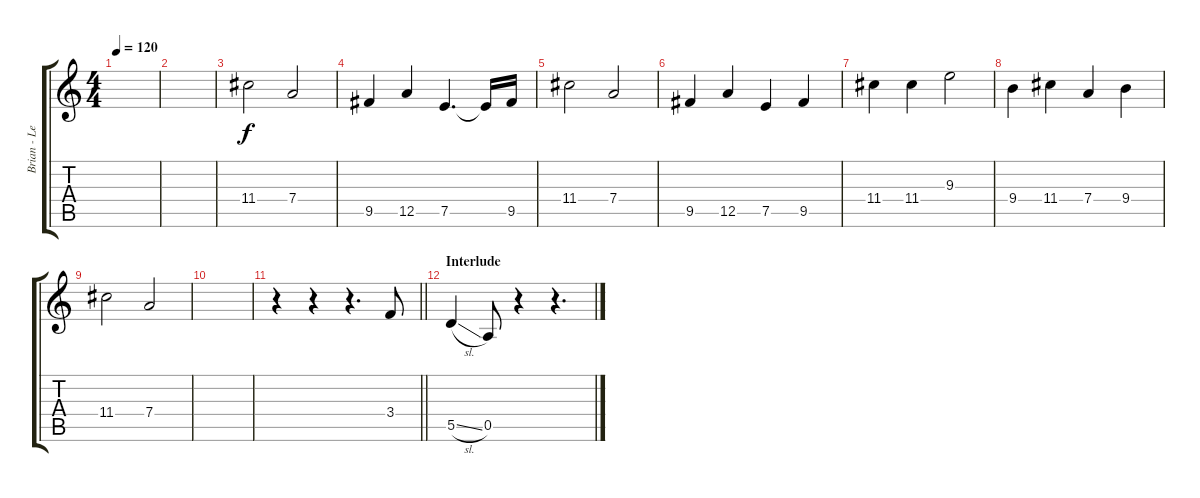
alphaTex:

\track ("Brian - Lead Guitar III" "Brian - Le") {instrument electricguitarjazz}
\staff {score tabs}
\tuning (E4 B3 G3 D3 A2 D2) {hide}
\ts (4 4)
\tempo 120
\clef g2
\ks c
|
|
11.4.2{volume 12 balance 8 instrument electricguitarjazz} 7.4.2 |
9.5.4 12.5.4 7.5.4{d} 7.5{t}.16 9.5.16 |
11.4.2 7.4.2 |
9.5.4 12.5.4 7.5.4 9.5.4 |
11.4.4 11.4.4 9.3.2 |
9.4.4 11.4.4 7.4.4 9.4.4 |
11.4.2 7.4.2 |
|
\barLineRight lightlight
r.4 r.4 r.4{d} 3.4.8 |
\section ("" "Interlude")
5.5{sl}.4 0.5.8 r.4 r.4{d}
